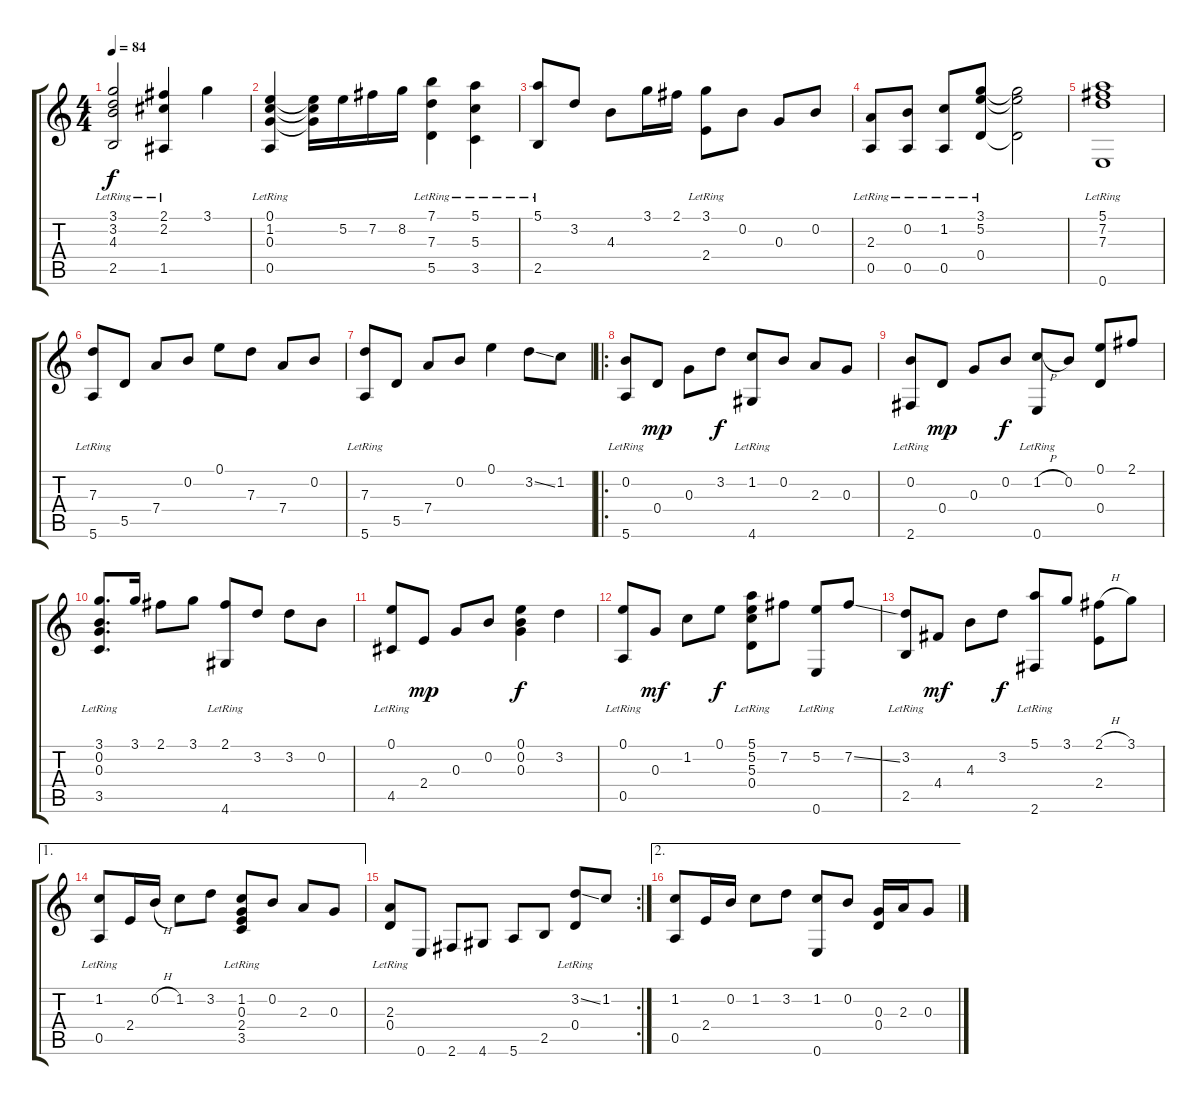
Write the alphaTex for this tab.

\track "" {instrument acousticguitarnylon}
\staff {score tabs}
\tuning (E4 B3 G3 D3 A2 E2) {hide}
\ts (4 4)
\tempo 84
\clef g2
\ks c
(3.1 3.2 4.3 2.5{lr}).2{dy f instrument acousticguitarnylon} (2.1 2.2 1.5{lr}).4 3.1.4 |
(0.1 1.2 0.3 0.5{lr}).4 (0.1{t} 1.2{t} 0.3{t}).16 5.2.16 7.2.16 8.2.16 (7.1 7.3 5.5{lr}).4 (5.1 5.3 3.5{lr}).4 |
(5.1 2.5{lr}).8 3.2.8 4.3.8 3.1.16 2.1.16 (3.1 2.4{lr}).8 0.2.8 0.3.8 0.2.8 |
(2.3 0.5{lr}).8 (0.2 0.5{lr}).8 (1.2 0.5{lr}).8 (3.1 5.2 0.4{lr}).8 (3.1{t} 5.2{t} 0.4{t}).2 |
(5.1 7.2 7.3 0.6{lr}).1 |
(7.3 5.6{lr}).8 5.5.8 7.4.8 0.2.8 0.1.8 7.3.8 7.4.8 0.2.8 |
(7.3 5.6{lr}).8 5.5.8 7.4.8 0.2.8 0.1.4 3.2{ss}.8 1.2.8 |
\ro
(0.2 5.6{lr}).8 0.4.8{dy mp} 0.3.8 3.2.8{dy f} (1.2 4.6{lr}).8 0.2.8 2.3.8 0.3.8 |
(0.2 2.6{lr}).8 0.4.8{dy mp} 0.3.8 0.2.8{dy f} (1.2{h} 0.6{lr}).8 0.2.8 (0.1 0.4).8 2.1.8 |
(3.1 0.2 0.3 3.5{lr}).8{d} 3.1.16 2.1.8 3.1.8 (2.1 4.6{lr}).8 3.2.8 3.2.8 0.2.8 |
(0.1 4.5{lr}).8 2.4.8{dy mp} 0.3.8 0.2.8 (0.1 0.2 0.3).4{dy f} 3.2.4 |
(0.1 0.5{lr}).8 0.3.8{dy mf} 1.2.8 0.1.8{dy f} (5.1 5.2 5.3 0.4{lr}).8 7.2.8 (5.2 0.6{lr}).8 7.2{ss}.8 |
(3.2 2.5{lr}).8 4.4.8{dy mf} 4.3.8 3.2.8{dy f} (5.1 2.6{lr}).8 3.1.8 (2.1{h} 2.4).8 3.1.8 |
\ae 1
(1.2 0.5{lr}).8 2.4.16 0.2{h}.16 1.2.8 3.2.8 (1.2 0.3 2.4 3.5{lr}).8 0.2.8 2.3.8 0.3.8 |
\rc 2
(2.3 0.4{lr}).8 0.6.8 2.6.8 4.6.8 5.6.8 2.5.8 (3.2{ss} 0.4{lr}).8 1.2.8 |
\ae 2
(1.2 0.5).8 2.4.16 0.2.16 1.2.8 3.2.8 (1.2 0.6).8 0.2.8 (0.3 0.4).16 2.3.16 0.3.8
